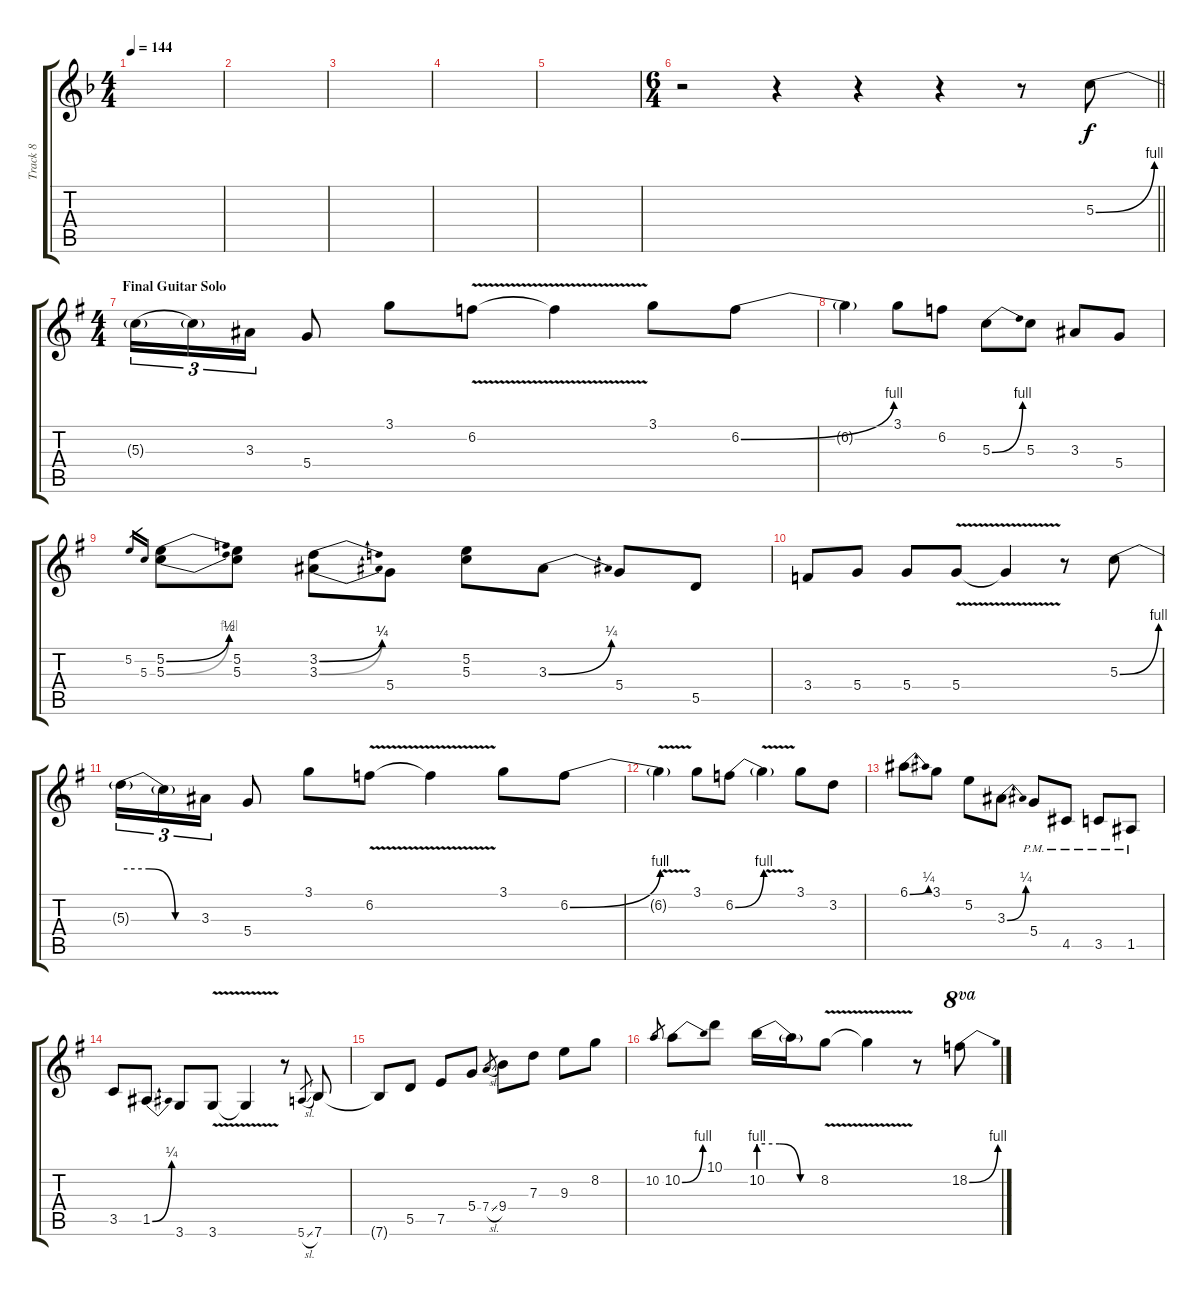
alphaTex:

\track ("Track 8" "Track 8") {instrument distortionguitar}
\staff {score tabs}
\tuning (E4 B3 G3 D3 A2 E2) {hide}
\ts (4 4)
\tempo 144
\clef g2
\ks f
|
|
|
|
|
\ts (6 4)
\barLineRight lightlight
r.2 r.4 r.4 r.4 r.8 5.3{be (bend 0 0 60 4)}.8 |
\ts (4 4)
\section ("" "Final Guitar Solo")
\ks g
5.3{be (hold 40 0 60 0) t}.16{tu (3 2)} 5.3{t}.16{tu (3 2)} 3.3.16{tu (3 2)} 5.4.8 3.1.8 6.2{v}.8 6.2{v t}.4 3.1.8 6.2{be (bend 0 0 60 4)}.8 |
6.2{t}.4 3.1.8 6.2.8 5.3{be (bend 0 0 60 4)}.8 5.3.8 3.3.8 5.4.8 |
5.2.16{gr} 5.3.16{gr} (5.2{be (bend 0 0 60 2)} 5.3{be (bend 0 0 60 4)}).8 (5.2 5.3).8 (3.2{be (bend 0 0 60 1)} 3.3{be (bend 0 0 60 1)}).8 5.4.8 (5.2 5.3).8 3.3{be (bend 0 0 60 1)}.8 5.4.8 5.5.8 |
3.4.8 5.4.8 5.4.8 5.4{v}.8 5.4{v t}.4 r.8 5.3{be (bend 0 0 60 4)}.8 |
5.3{be (custom 0 4 20 4 40 0 60 0) t}.16{tu (3 2)} 5.3{t}.16{tu (3 2)} 3.3.16{tu (3 2)} 5.4.8 3.1.8 6.2{v}.8 6.2{v t}.4 3.1.8 6.2{be (bend 0 0 60 4)}.8 |
6.2{v t}.4 3.1.8 6.2{be (bend 0 0 60 4)}.8 6.2{v t}.4 3.1.8 3.2.8 |
6.1{be (bend 0 0 60 1)}.8 3.1.8 5.2.8 3.3{be (bend 0 0 60 1)}.8 5.4{pm}.8 4.5{pm}.8 3.5{pm}.8 1.5{pm}.8 |
3.5.8 1.5{be (bend 0 0 60 1)}.8 3.6.8 3.6{v}.8 3.6{v t}.4 r.8 5.6{sl}.8{gr} 7.6.8 |
7.6{t}.8 5.5.8 7.5.8 5.4.8 7.4{sl}.8{gr} 9.4.8 7.3.8 9.3.8 8.2.8 |
10.2.8{gr} 10.2{be (bend 0 0 60 4)}.8 10.1.8 10.2{be (custom 0 4 20 4 40 0 60 0)}.16 10.2{t}.16 8.2{v}.8 8.2{v t}.4 r.8 18.2{be (bend 0 0 60 4)}.8{ot 8va}
